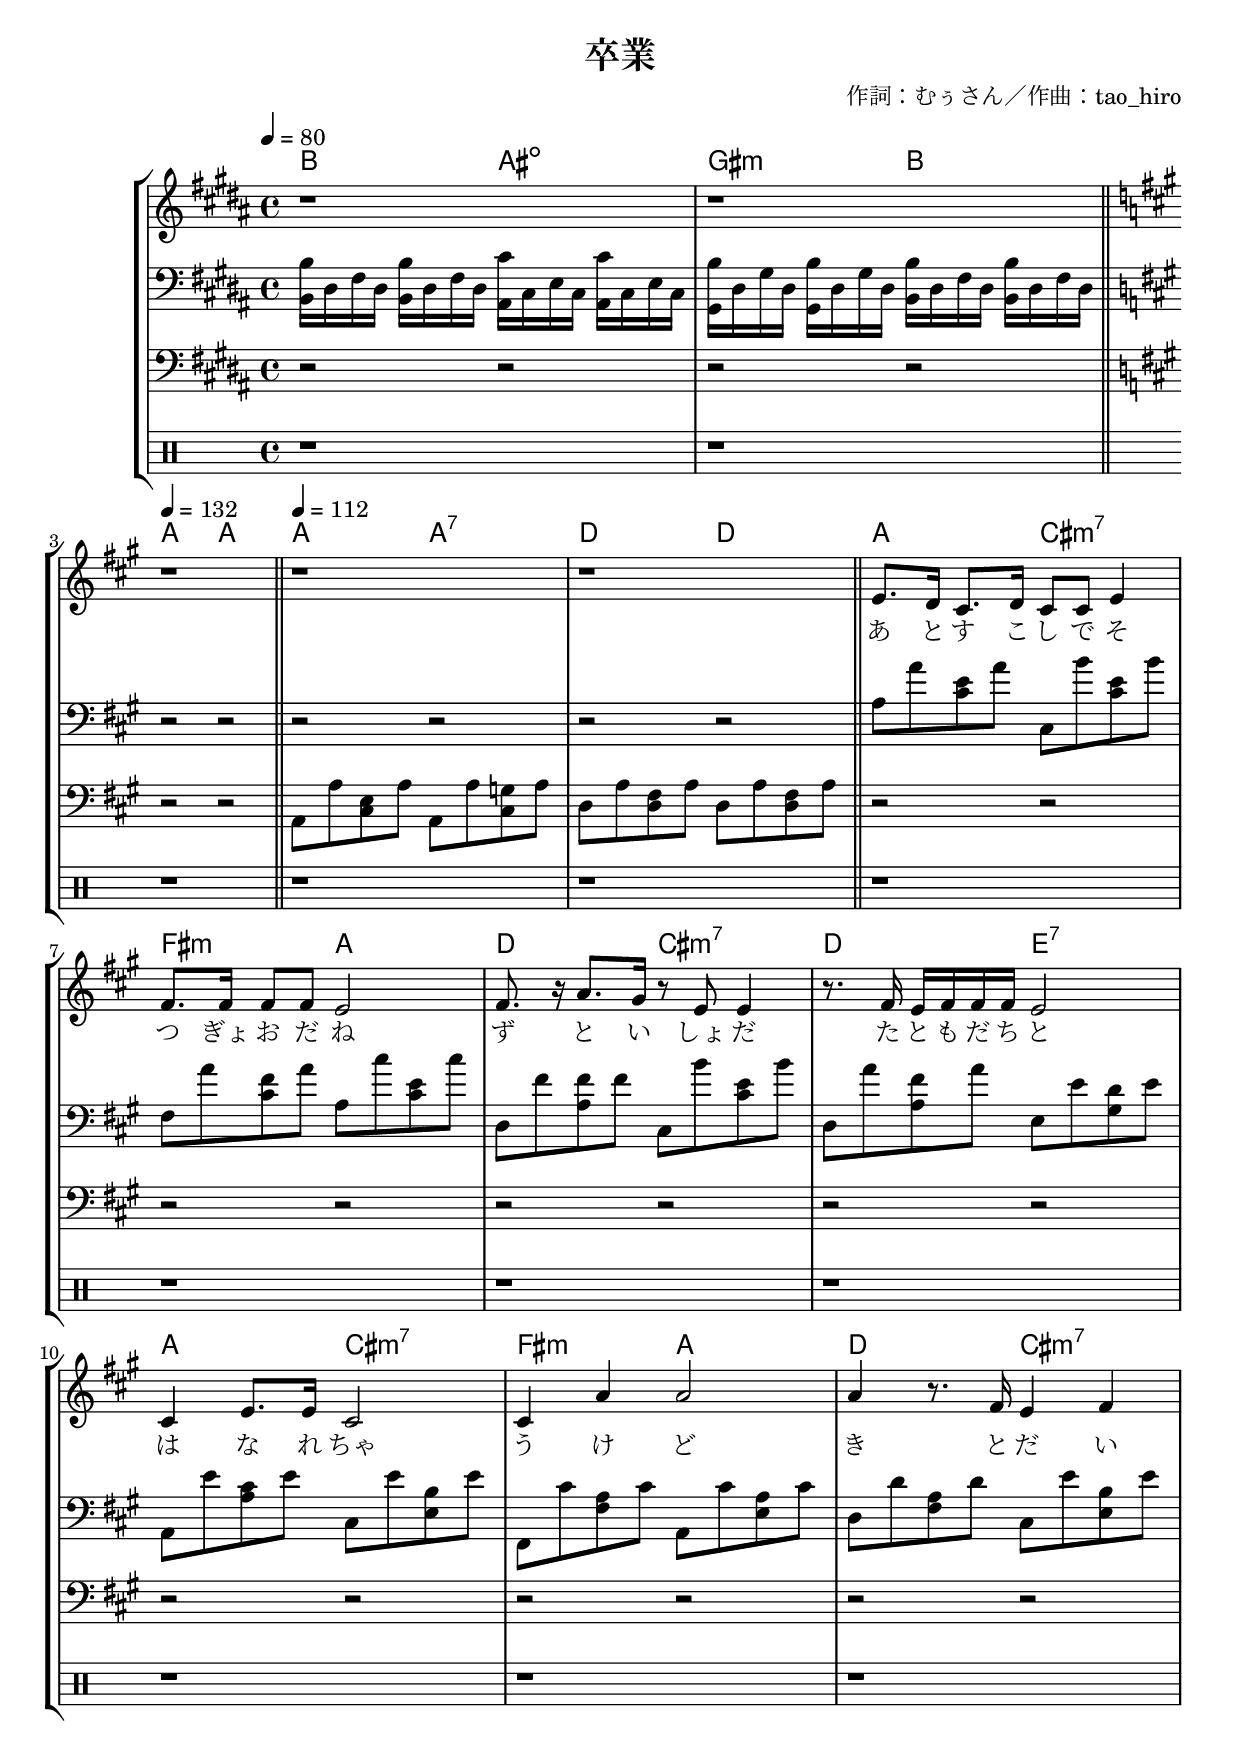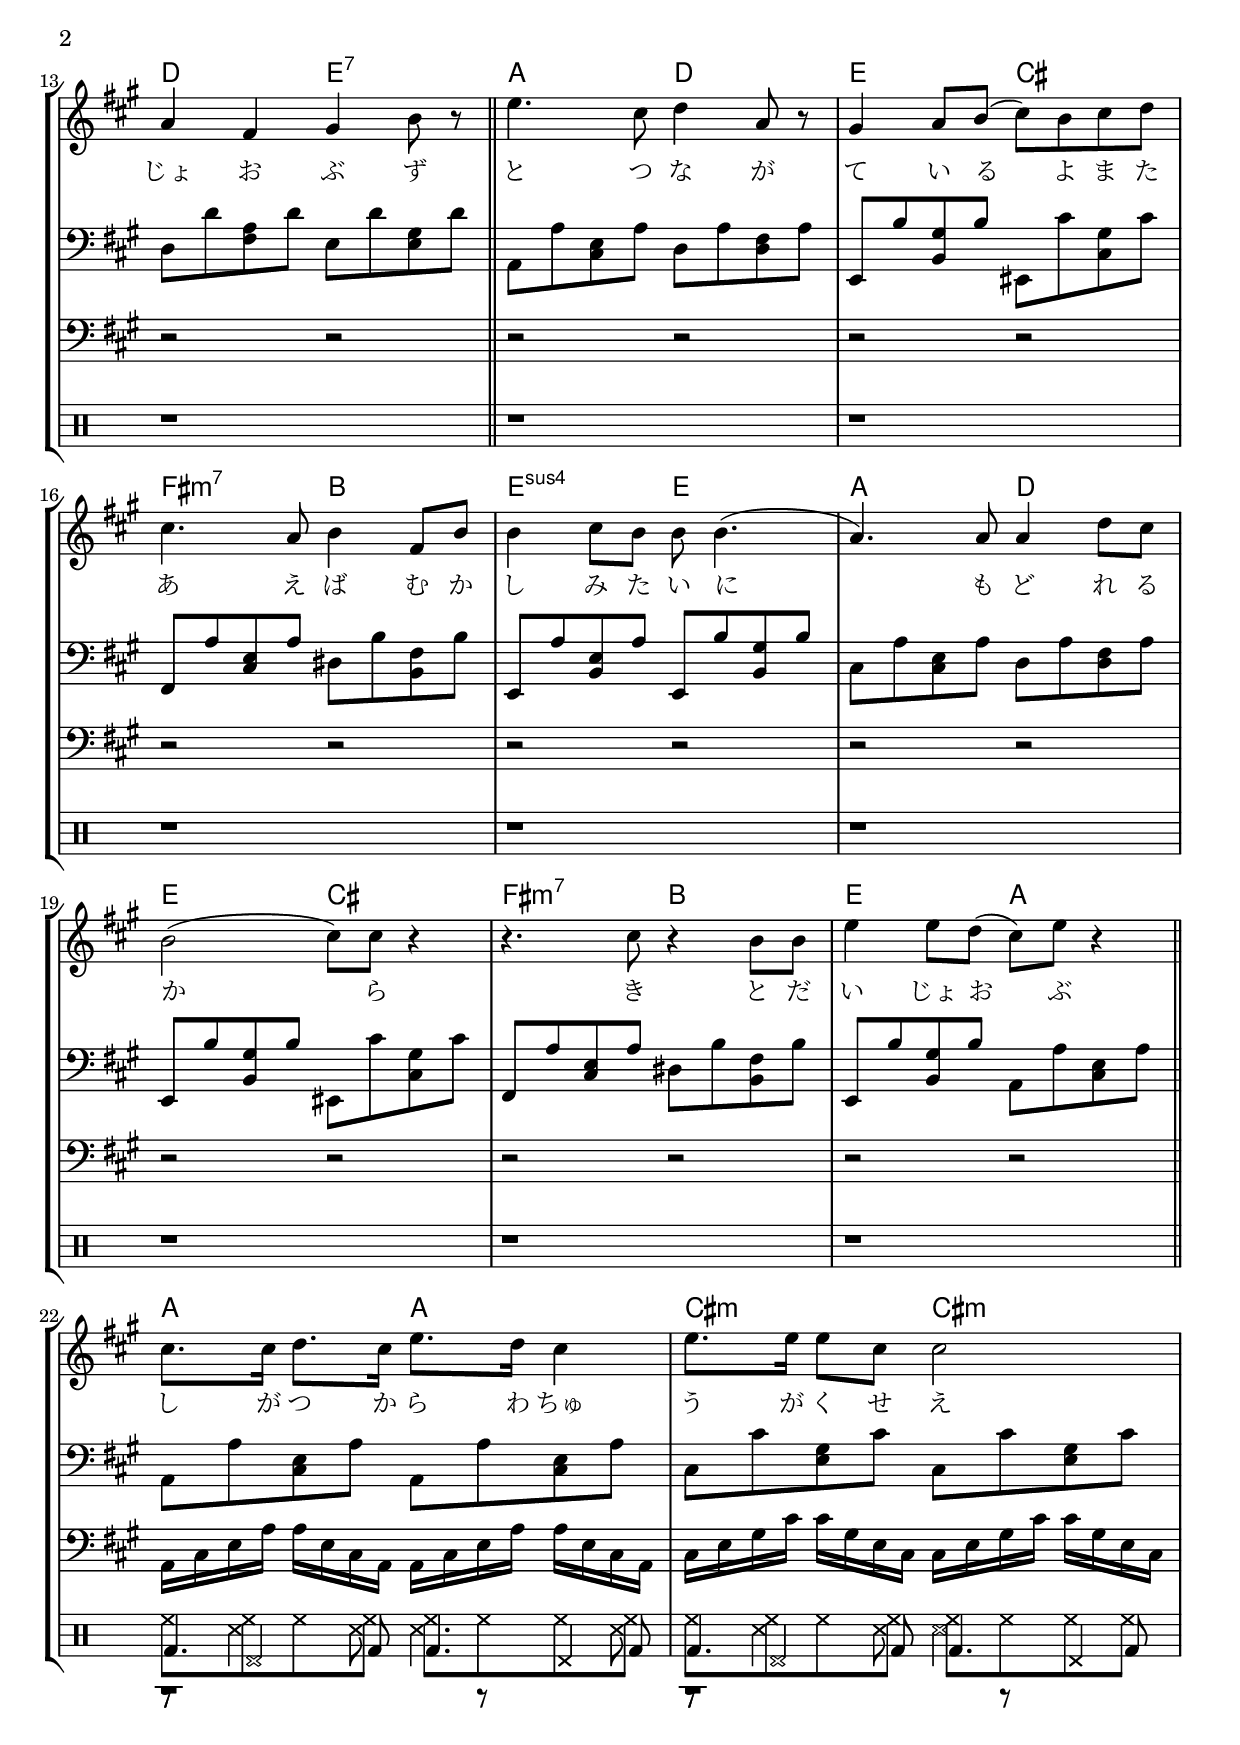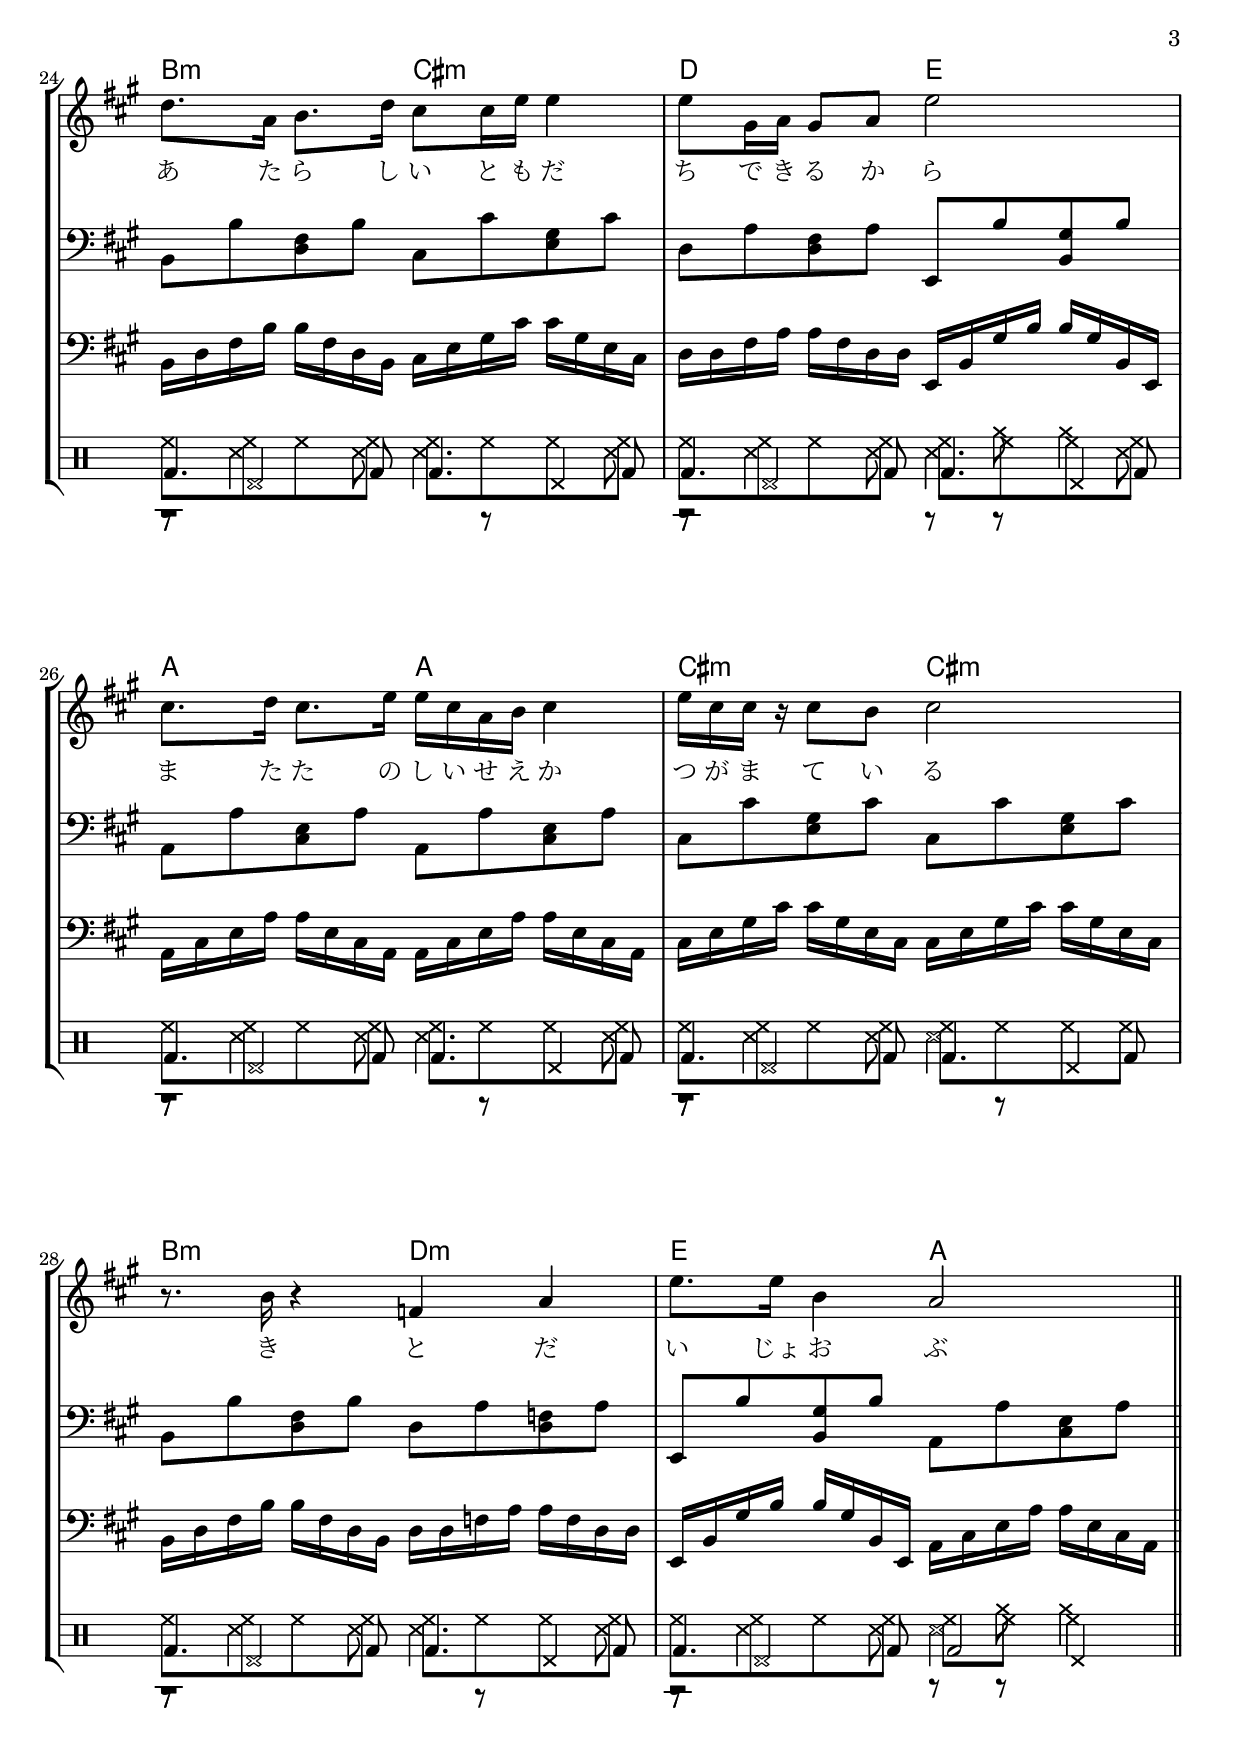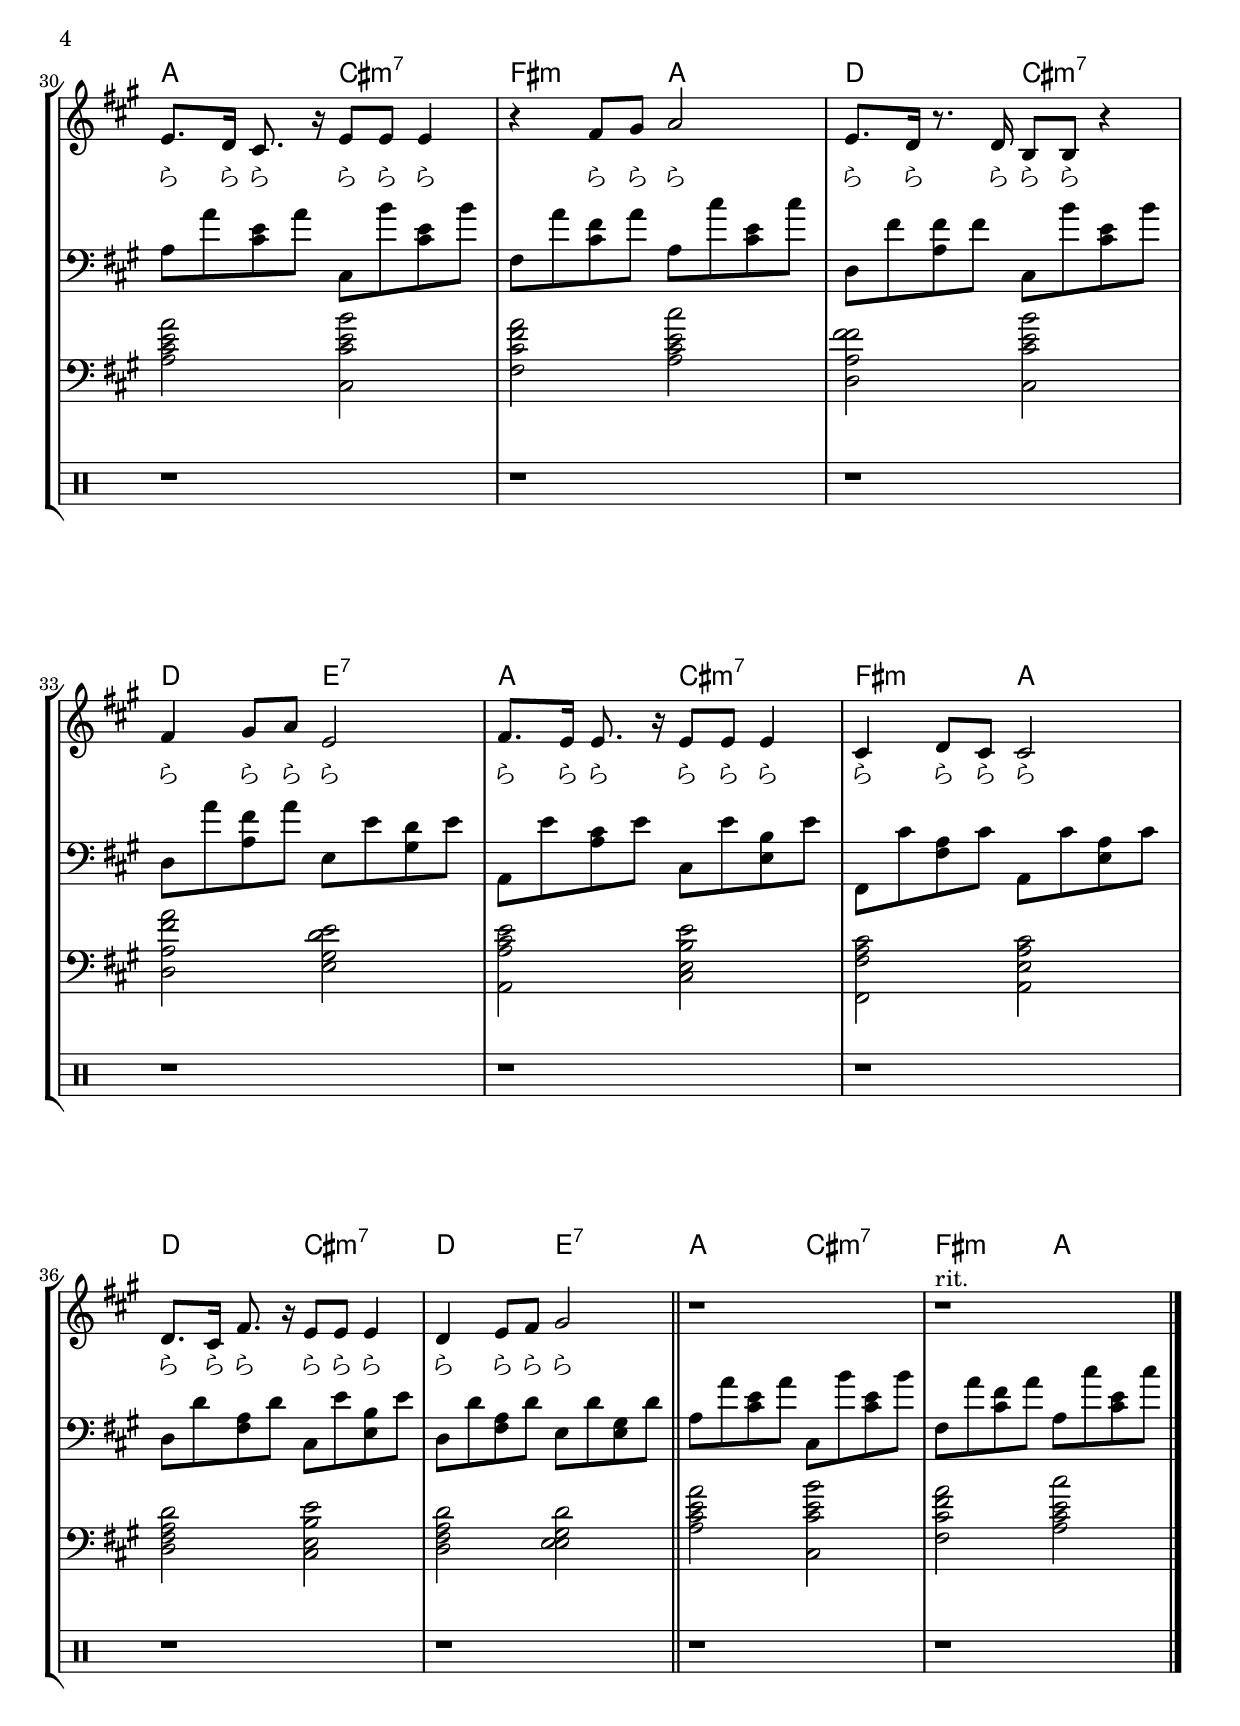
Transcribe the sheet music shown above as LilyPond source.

\version "2.12.1"

\header {
	title = \markup {卒業}
	composer = \markup \center-column {作詞：むぅさん／作曲：tao_hiro}
}

harmony = \chordmode {
	b2 ais:dim gis:m b 

	a a 

	a a:7 d d 

	a cis:min7 fis:m a d cis:min7 d e:7 a cis:min7 fis:m a d cis:min7 d e:7 

	a d e cis fis:min7 b e:sus4 e a d e cis fis:min7 b e a 

	a a cis:m cis:m b:m cis:m d e a a cis:m cis:m b:m d:m e a 

	a cis:min7 fis:m a d cis:min7 d e:7 a cis:min7 fis:m a d cis:min7 d e:7 

	a cis:min7 fis:m a 
}

melody = {
	\key b \major
	\tempo 4 = 80
	r1 | r1   
	\key a \major
	\tempo 4 = 132
	r1   
	\tempo 4 = 112
	r1 | r1   
	\set Staff.midiInstrument = #"mmi0.36"
	 e'8.  d'16  cis'8.  d'16  cis'8  cis'8  e'4 
	fis'8.  fis'16  fis'8  fis'8  e'2 
	fis'8.  r16  a'8.  gis'16  r8  e'8  e'4 
	r8.  fis'16  e'16  fis'16  fis'16  fis'16  e'2 
	cis'4  e'8.  e'16  cis'2 
	cis'4  a'4  a'2 
	a'4  r8.  fis'16  e'4  fis'4 
	a'4  fis'4  gis'4  	\set Staff.midiInstrument = #"mmi0.36"
	b'8  r8 
	e''4.  cis''8  d''4  a'8  r8 
	gis'4  a'8  b'8  (cis''8)  b'8  cis''8  d''8 
	cis''4.  a'8  b'4  fis'8  b'8 
	b'4  cis''8  b'8  b'8  b'4. 
	(a'4.)  a'8  a'4  d''8  cis''8 
	b'2  (cis''8)  cis''8  r4 
	r4.  cis''8  r4  b'8  b'8 
	e''4  e''8  d''8  (cis''8)  e''8  	r4 	\set Staff.midiInstrument = #"mmi0.36"
	 cis''8.  cis''16  d''8.  cis''16  e''8.  d''16  cis''4 
	e''8.  e''16  e''8  cis''8  cis''2 
	d''8.  a'16  b'8.  d''16  cis''8  cis''16  e''16  e''4 
	e''8  gis'16  a'16  gis'8  a'8  e''2 
	cis''8.  d''16  cis''8.  e''16  e''16  cis''16  a'16  b'16  cis''4 
	e''16  cis''16  cis''16  r16  cis''8  b'8  cis''2 
	r8.  b'16  r4  f'4  a'4 
	e''8.  e''16  b'4  a'2
	\set Staff.midiInstrument = #"Tubular Bells"
	 e'8.  d'16  cis'8.  r16  e'8  e'8  e'4 
	r4  fis'8  gis'8  a'2 
	e'8.  d'16  r8.  d'16  b8  b8  r4 
	fis'4  gis'8  a'8  e'2 
	fis'8.  e'16  e'8.  r16  e'8  e'8  e'4 
	cis'4  d'8  cis'8  cis'2 
	d'8.  cis'16  fis'8.  r16  e'8  e'8  e'4 
	d'4  e'8  fis'8  gis'2
	r1 | r1^"rit." \bar "|."
}

words = \lyricmode {
	
	
	
	あ  と  す  こ  し  で  そ  つ  ぎょ  お  だ  ね  ず  と  い  しょ  だ  た  と  も  だ  ち  と  は  な  れ  ちゃ  う  け  ど  き  と  だ  い  じょ  お  ぶ  
	ず  と  つ  な  が  て  い  る  よ  ま  た  あ  え  ば  む  か  し  み  た  い  に  も  ど  れ  る  か  ら  き  と  だ  い  じょ  お  ぶ  
	し  が  つ  か  ら  わ  ちゅ  う  が  く  せ  え  あ  た  ら  し  い  と  も  だ  ち  で  き  る  か  ら  ま  た  た  の  し  い  せ  え  か  つ  が  ま  て  い  る  き  と  だ  い  じょ  お  ぶ  
	ら  ら  ら  ら  ら  ら  ら  ら  ら  ら  ら  ら  ら  ら  ら  ら  ら  ら  ら  ら  ら  ら  ら  ら  ら  ら  ら  ら  ら  ら  ら  ら  ら  ら  ら  ら  ら  ら  
	
}

tempochange = {
	\tempo 4 = 80
	r1 | r1 \bar "||"
	\tempo 4 = 132
	r1 \bar "||"
	\tempo 4 = 112
	r1 | r1 \bar "||"
	\tempo 4 = 112
	r1 | r1 | r1 | r1 | r1 | r1 | r1 | r1 \bar "||"
	\tempo 4 = 112
	r1 | r1 | r1 | r1 | r1 | r1 | r1 | r1 \bar "||"
	\tempo 4 = 112
	r1 | r1 | r1 | r1 | r1 | r1 | r1 | r1 \bar "||"
	\tempo 4 = 112
	r1 | r1 | r1 | r1 | r1 | r1 | r1 | r1 \bar "||"
	\tempo 4 = 112
	r1 | \tempo 4 = 84 r2 \tempo 4 = 74 r2 \bar "|."
}

mainacc = {
	\clef bass
	\set Staff.midiInstrument = #"Tubular Bells"
	\key b \major
	\tempo 4 = 80
	<b, b>16 dis fis dis <b, b> dis fis dis
	<ais, cis'>16 cis e cis <ais, cis'> cis e cis
	<gis, b>16 dis gis dis <gis, b> dis gis dis
	<b, b>16 dis fis dis <b, b> dis fis dis
	\bar "||"

	\set Staff.midiInstrument = #"Acoustic grand"
	\key a \major
	\tempo 4 = 132
	r2
	r2
	\bar "||"

	\set Staff.midiInstrument = #"Acoustic grand"
	\tempo 4 = 112
	r2
	r2
	r2
	r2
	\bar "||"

	\set Staff.midiInstrument = #"Harpsichord"
	a8 a' <cis' e'> a'
	cis8 b' <cis' e'> b'
	fis8 a' <cis' fis'> a'
	a8 cis'' <cis' e'> cis''
	d8 fis' <a fis'> fis'
	cis8 b' <cis' e'> b'
	d8 a' <a fis'> a'
	e8 e' <gis d'> e'
	a,8 e' <a cis'> e'
	cis8 e' <e b> e'
	fis,8 cis' <fis a> cis'
	a,8 cis' <e a> cis'
	d8 d' <fis a> d'
	cis8 e' <e b> e'
	d8 d' <fis a> d'
	e8 d' <e gis> d'
	\bar "||"

	\set Staff.midiInstrument = #"Harpsichord"
	a,8 a <cis e> a
	d8 a <d fis> a
	e,8 b <b, gis> b
	eis,8 cis' <cis gis> cis'
	fis,8 a <cis e> a
	dis8 b <b, fis> b
	e,8 a <b, e> a
	e,8 b <b, gis> b
	cis8 a <cis e> a
	d8 a <d fis> a
	e,8 b <b, gis> b
	eis,8 cis' <cis gis> cis'
	fis,8 a <cis e> a
	dis8 b <b, fis> b
	e,8 b <b, gis> b
	a,8 a <cis e> a
	\bar "||"

	\set Staff.midiInstrument = #"Harpsichord"
	a,8 a <cis e> a
	a,8 a <cis e> a
	cis8 cis' <e gis> cis'
	cis8 cis' <e gis> cis'
	b,8 b <d fis> b
	cis8 cis' <e gis> cis'
	d8 a <d fis> a
	e,8 b <b, gis> b
	a,8 a <cis e> a
	a,8 a <cis e> a
	cis8 cis' <e gis> cis'
	cis8 cis' <e gis> cis'
	b,8 b <d fis> b
	d8 a <d f> a
	e,8 b <b, gis> b
	a,8 a <cis e> a
	\bar "||"

	\set Staff.midiInstrument = #"Harpsichord"
	a8 a' <cis' e'> a'
	cis8 b' <cis' e'> b'
	fis8 a' <cis' fis'> a'
	a8 cis'' <cis' e'> cis''
	d8 fis' <a fis'> fis'
	cis8 b' <cis' e'> b'
	d8 a' <a fis'> a'
	e8 e' <gis d'> e'
	a,8 e' <a cis'> e'
	cis8 e' <e b> e'
	fis,8 cis' <fis a> cis'
	a,8 cis' <e a> cis'
	d8 d' <fis a> d'
	cis8 e' <e b> e'
	d8 d' <fis a> d'
	e8 d' <e gis> d'
	\bar "||"

	\set Staff.midiInstrument = #"Harpsichord"
	a8 a' <cis' e'> a'
	cis8 b' <cis' e'> b'
	fis8 a' <cis' fis'> a'
	a8 cis'' <cis' e'> cis''
	\bar "|."
}

subacc = {
	\clef bass
	\set Staff.midiInstrument = #"Acoustic grand"
	\key b \major
	\tempo 4 = 80
	r2
	r2
	r2
	r2
	\bar "||"

	\set Staff.midiInstrument = #"Acoustic grand"
	\key a \major
	\tempo 4 = 132
	r2
	r2
	\bar "||"

	\set Staff.midiInstrument = #"Harpsichord"
	\tempo 4 = 112
	a,8 a <cis e> a
	a,8 a <cis g> a
	d8 a <d fis> a
	d8 a <d fis> a
	\bar "||"

	\set Staff.midiInstrument = #"Acoustic grand"
	r2
	r2
	r2
	r2
	r2
	r2
	r2
	r2
	r2
	r2
	r2
	r2
	r2
	r2
	r2
	r2
	\bar "||"

	\set Staff.midiInstrument = #"Acoustic grand"
	r2
	r2
	r2
	r2
	r2
	r2
	r2
	r2
	r2
	r2
	r2
	r2
	r2
	r2
	r2
	r2
	\bar "||"

	\set Staff.midiInstrument = #"FX 3 (crystal)"
	a,16 cis e a a e cis a,
	a,16 cis e a a e cis a,
	cis16 e gis cis' cis' gis e cis
	cis16 e gis cis' cis' gis e cis
	b,16 d fis b b fis d b,
	cis16 e gis cis' cis' gis e cis
	d16 d fis a a fis d d
	e,16 b, gis b b gis b, e,
	a,16 cis e a a e cis a,
	a,16 cis e a a e cis a,
	cis16 e gis cis' cis' gis e cis
	cis16 e gis cis' cis' gis e cis
	b,16 d fis b b fis d b,
	d16 d f a a f d d
	e,16 b, gis b b gis b, e,
	a,16 cis e a a e cis a,
	\bar "||"

	\set Staff.midiInstrument = #"Music box"
	<a cis' e' a'>2
	<cis cis' e' b'>2
	<fis cis' fis' a'>2
	<a cis' e' cis''>2
	<d a fis' fis'>2
	<cis cis' e' b'>2
	<d a fis' a'>2
	<e gis d' e'>2
	<a, a cis' e'>2
	<cis e b e'>2
	<fis, fis a cis'>2
	<a, e a cis'>2
	<d fis a d'>2
	<cis e b e'>2
	<d fis a d'>2
	<e e gis d'>2
	\bar "||"

	\set Staff.midiInstrument = #"Music box"
	<a cis' e' a'>2
	<cis cis' e' b'>2
	<fis cis' fis' a'>2
	<a cis' e' cis''>2
	\bar "|."
}

percA = {
	\drummode {
	r1 |r1 \bar "||"
	r1 \bar "||"
	r1 |r1 \bar "||"
	r1 |r1 |r1 |r1 |r1 |r1 |r1 |r1 \bar "||"
	r1 |r1 |r1 |r1 |r1 |r1 |r1 |r1 \bar "||"
	hh8 hh8 hh8 hh8 hh8 hh8 hh8 hh8  |hh8 hh8 hh8 hh8 hh8 hh8 hh8 hh8  |hh8 hh8 hh8 hh8 hh8 hh8 hh8 hh8  |hh8 hh8 hh8 hh8 hh8 hh8 hh8 hh8  |hh8 hh8 hh8 hh8 hh8 hh8 hh8 hh8  |hh8 hh8 hh8 hh8 hh8 hh8 hh8 hh8  |hh8 hh8 hh8 hh8 hh8 hh8 hh8 hh8  |hh8 hh8 hh8 hh8 hh8 hh8 hh4  \bar "||"
	r1 |r1 |r1 |r1 |r1 |r1 |r1 |r1 \bar "||"
	r1 |r1 \bar "|."
	}
}

percB = {
	\drummode {
	r1 |r1 \bar "||"
	r1 \bar "||"
	r1 |r1 \bar "||"
	r1 |r1 |r1 |r1 |r1 |r1 |r1 |r1 \bar "||"
	r1 |r1 |r1 |r1 |r1 |r1 |r1 |r1 \bar "||"
	bd4. bd8 bd4. bd8  |bd4. bd8 bd4. bd8  |bd4. bd8 bd4. bd8  |bd4. bd8 bd4. bd8  |bd4. bd8 bd4. bd8  |bd4. bd8 bd4. bd8  |bd4. bd8 bd4. bd8  |bd4. bd8 bd2  \bar "||"
	r1 |r1 |r1 |r1 |r1 |r1 |r1 |r1 \bar "||"
	r1 |r1 \bar "|."
	}
}

percC = {
	\drummode {
	r1 |r1 \bar "||"
	r1 \bar "||"
	r1 |r1 \bar "||"
	r1 |r1 |r1 |r1 |r1 |r1 |r1 |r1 \bar "||"
	r1 |r1 |r1 |r1 |r1 |r1 |r1 |r1 \bar "||"
	r8 ss4 ss8 ss4. ss8  |r8 ss4 ss8 ss2  |r8 ss4 ss8 ss4. ss8  |r8 ss4 ss8 ss4. ss8  |r8 ss4 ss8 ss4. ss8  |r8 ss4 ss8 ss2  |r8 ss4 ss8 ss4. ss8  |r8 ss4 ss8 ss2  \bar "||"
	r1 |r1 |r1 |r1 |r1 |r1 |r1 |r1 \bar "||"
	r1 |r1 \bar "|."
	}
}

percD = {
	\drummode {
	r1 |r1 \bar "||"
	r1 \bar "||"
	r1 |r1 \bar "||"
	r1 |r1 |r1 |r1 |r1 |r1 |r1 |r1 \bar "||"
	r1 |r1 |r1 |r1 |r1 |r1 |r1 |r1 \bar "||"
	r8 hhp2 r8 hhp4  |r8 hhp2 r8 hhp4  |r8 hhp2 r8 hhp4  |r8 hhp2 r8 hhp4  |r8 hhp2 r8 hhp4  |r8 hhp2 r8 hhp4  |r8 hhp2 r8 hhp4  |r8 hhp2 r8 hhp4  \bar "||"
	r1 |r1 |r1 |r1 |r1 |r1 |r1 |r1 \bar "||"
	r1 |r1 \bar "|."
	}
}

percE = {
	\drummode {
	r1 |r1 \bar "||"
	r1 \bar "||"
	r1 |r1 \bar "||"
	r1 |r1 |r1 |r1 |r1 |r1 |r1 |r1 \bar "||"
	r1 |r1 |r1 |r1 |r1 |r1 |r1 |r1 \bar "||"
	r1  |r1  |r1  |r2 r8 cymr8 cymr4  |r1  |r1  |r1  |r2 r8 cymr8 cymr4  \bar "||"
	r1 |r1 |r1 |r1 |r1 |r1 |r1 |r1 \bar "||"
	r1 |r1 \bar "|."
	}
}

\score {
	<<
		\new StaffGroup <<
			\new ChordNames {\harmony}
			\new Voice = "melody" {\melody}
			\new Lyrics \lyricsto "melody" \words
			\new Staff = "mainacc" {\mainacc}
			\new Staff = "subacc" {\subacc}
			\new DrumStaff <<
				\new DrumVoice {\percA}
				\new DrumVoice {\percB}
				\new DrumVoice {\percC}
				\new DrumVoice {\percD}
				\new DrumVoice {\percE}
			>>
		>>
	>>
	\layout { }
}
